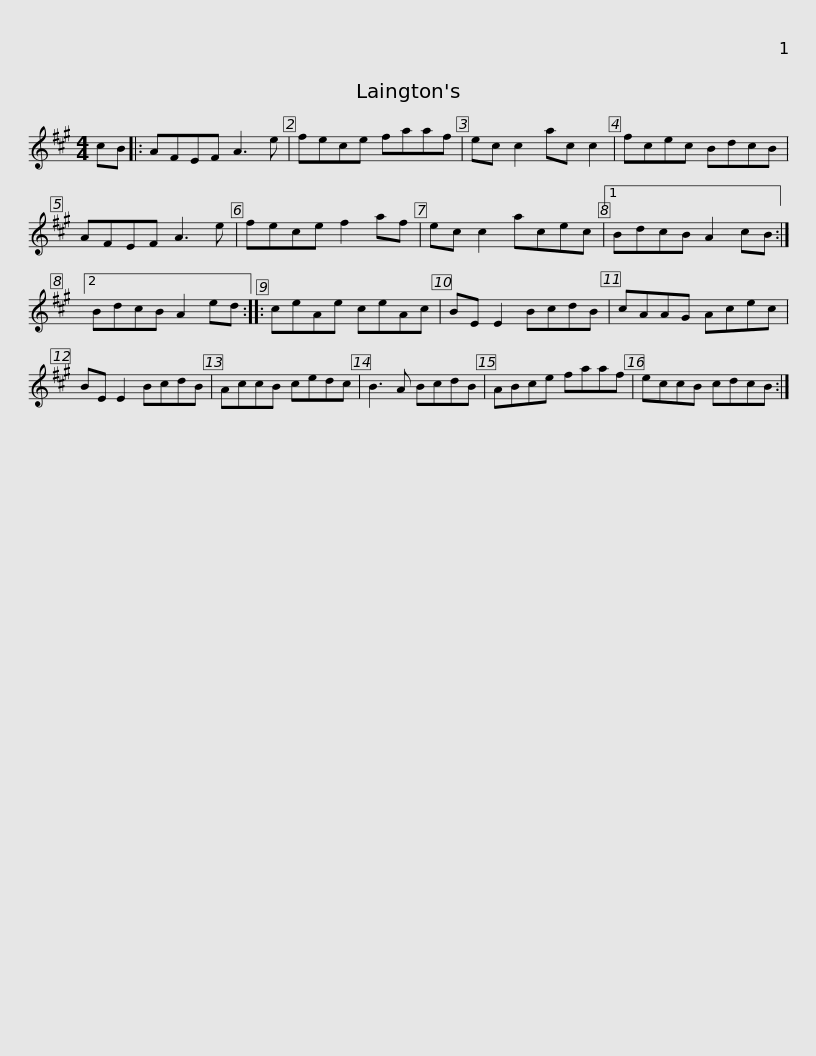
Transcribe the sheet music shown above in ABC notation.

X:1
L:1/8
M:4/4
I:linebreak $
K:A
V:1 treble
V:1
 cB |: AFEF A3 e | fece faaf | ec c2 ac c2 | fcec BdcB | %5
 AFEF A3 e |$ fece f2 af | ec c2 acec |1 BdcB A2 cB :|2 BdcB A2 ed :: %10
 ceAe ceAc | BE E2 BcdB |$ cAAG Acec | BE E2 BcdB | AccB cedc | %15
 B3 A BcdB | ABce faaf |$ eccB cdcB :| %18
